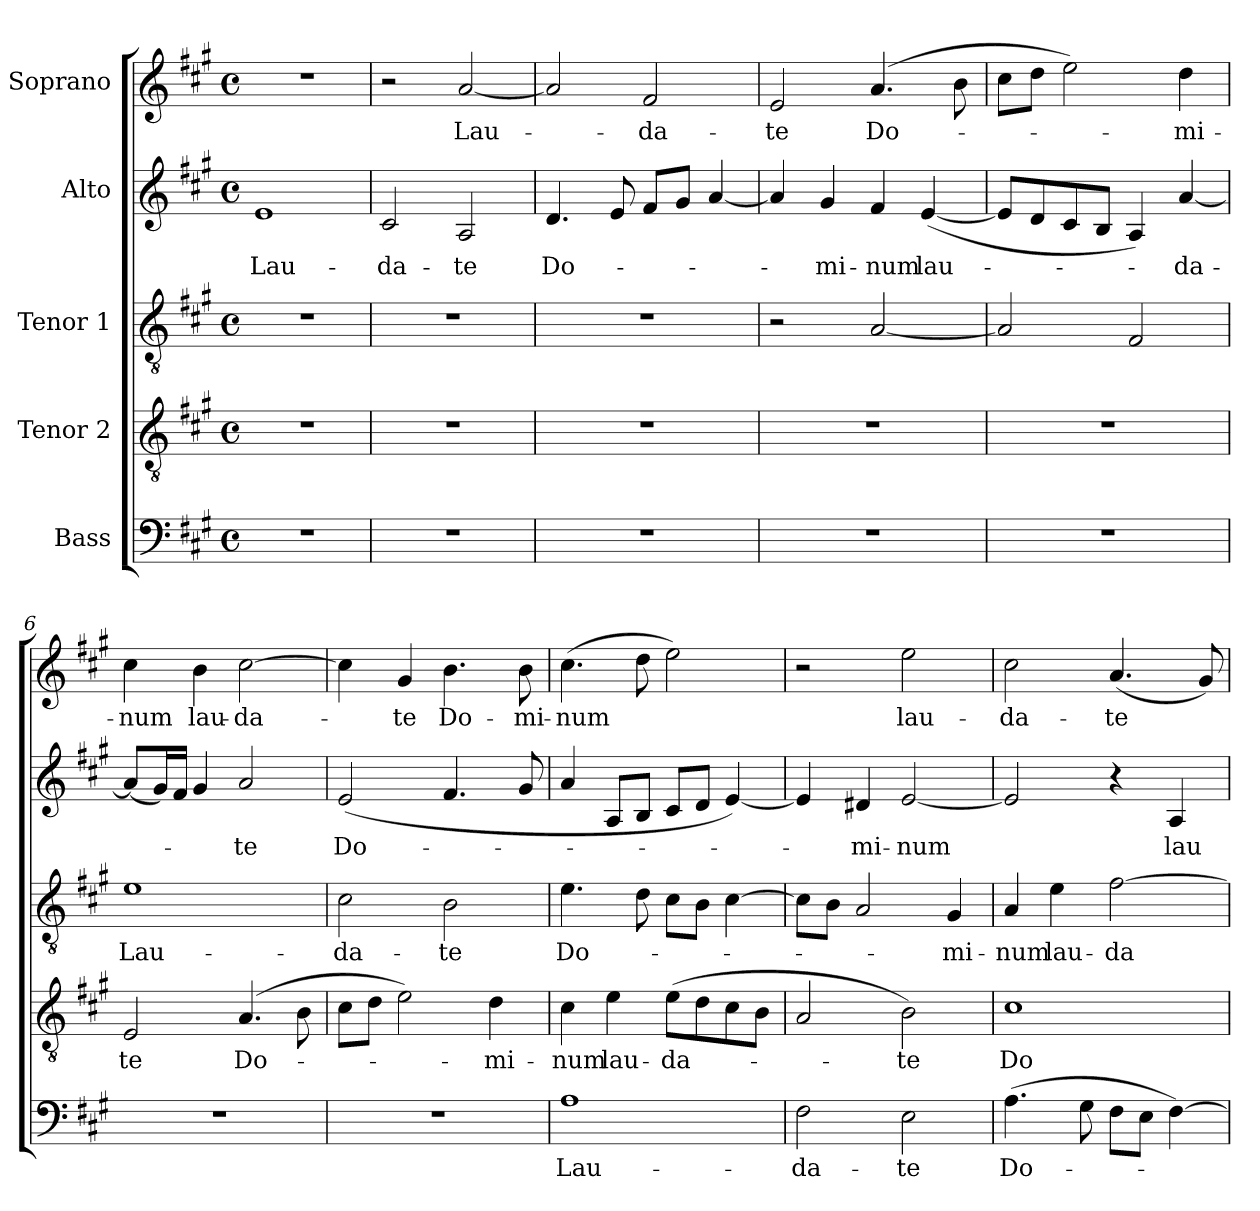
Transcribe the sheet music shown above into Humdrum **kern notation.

**kern	**text	**kern	**text	**kern	**text	**kern	**text	**kern	**text
*part5	*part5	*part4	*part4	*part3	*part3	*part2	*part2	*part1	*part1
*staff5	*staff5	*staff4	*staff4	*staff3	*staff3	*staff2	*staff2	*staff1	*staff1
*I"Bass	*	*I"Tenor 2	*	*I"Tenor 1	*	*I"Alto	*	*I"Soprano	*
*clefF4	*	*clefGv2	*	*clefGv2	*	*clefG2	*	*clefG2	*
*k[f#c#g#]	*	*k[f#c#g#]	*	*k[f#c#g#]	*	*k[f#c#g#]	*	*k[f#c#g#]	*
*f#:	*	*f#:	*	*f#:	*	*f#:	*	*f#:	*
*M4/4	*	*M4/4	*	*M4/4	*	*M4/4	*	*M4/4	*
*met(c)	*	*met(c)	*	*met(c)	*	*met(c)	*	*met(c)	*
=1	=1	=1	=1	=1	=1	=1	=1	=1	=1
1r	.	1r	.	1r	.	1e	Lau-	1r	.
=2	=2	=2	=2	=2	=2	=2	=2	=2	=2
1r	.	1r	.	1r	.	2c#/	-da-	2r	.
.	.	.	.	.	.	2A/	-te	[2a/	Lau-
=3	=3	=3	=3	=3	=3	=3	=3	=3	=3
1r	.	1r	.	1r	.	4.d/	Do-	2a/]	.
.	.	.	.	.	.	8e/	.	.	.
.	.	.	.	.	.	8f#/L	.	2f#/	-da-
.	.	.	.	.	.	8g#/J	.	.	.
.	.	.	.	.	.	[4a/	.	.	.
=4	=4	=4	=4	=4	=4	=4	=4	=4	=4
1r	.	1r	.	2r	.	4a/]	.	2e/	-te
.	.	.	.	.	.	4g#/	-mi-	.	.
.	.	.	.	[2A/	.	4f#/	-num	(4.a/	Do-
.	.	.	.	.	.	([4e/	lau-	.	.
.	.	.	.	.	.	.	.	8b\	.
=5	=5	=5	=5	=5	=5	=5	=5	=5	=5
1r	.	1r	.	2A/]	.	8e/L]	.	8cc#\L	.
.	.	.	.	.	.	8d/	.	8dd\J	.
.	.	.	.	.	.	8c#/	.	2ee\)	.
.	.	.	.	.	.	8B/J	.	.	.
.	.	.	.	2F#/	.	4A/)	.	.	.
.	.	.	.	.	.	[4a/	-da-	4dd\	-mi-
!!LO:LB:g=z
=6	=6	=6	=6	=6	=6	=6	=6	=6	=6
1r	.	2E/	te	1e	Lau-	(8a/L]	.	4cc#\	-num
.	.	.	.	.	.	16g#/L)	.	.	.
.	.	.	.	.	.	16f#/JJ	.	.	.
.	.	.	.	.	.	4g#/	.	4b\	lau-
.	.	(4.A/	Do-	.	.	2a/	-te	[2cc#\	-da-
.	.	8B\	.	.	.	.	.	.	.
=7	=7	=7	=7	=7	=7	=7	=7	=7	=7
1r	.	8c#\L	.	2c#\	-da-	(2e/	Do-	4cc#\]	.
.	.	8d\J	.	.	.	.	.	.	.
.	.	2e\)	.	.	.	.	.	4g#/	-te
.	.	.	.	2B\	-te	4.f#/	.	4.b\	Do-
.	.	4d\	-mi-	.	.	.	.	.	.
.	.	.	.	.	.	8g#/	.	8b\	-mi-
=8	=8	=8	=8	=8	=8	=8	=8	=8	=8
1A	Lau-	4c#\	-num	4.e\	Do-	4a/	.	(4.cc#\	-num
.	.	4e\	lau-	.	.	8A/L	.	.	.
.	.	.	.	8d\	.	8B/J	.	8dd\	.
.	.	(8e\L	-da-	8c#\L	.	8c#/L	.	2ee\)	.
.	.	8d\	.	8B\J	.	8d/J	.	.	.
.	.	8c#\	.	[4c#\	.	[4e/)	.	.	.
.	.	8B\J	.	.	.	.	.	.	.
=9	=9	=9	=9	=9	=9	=9	=9	=9	=9
2F#\	-da-	2A/	.	8c#\L]	.	4e/]	.	2r	.
.	.	.	.	8B\J	.	.	.	.	.
.	.	.	.	2A/	.	4d#X/	-mi-	.	.
2E\	-te	2B\)	-te	.	.	[2e/	-num	2ee\	lau-
.	.	.	.	4G#/	-mi-	.	.	.	.
=10	=10	=10	=10	=10	=10	=10	=10	=10	=10
(4.A\	Do-	1c#	Do-	4A/	-num	2e/]	.	2cc#\	-da-
.	.	.	.	4e\	lau-	.	.	.	.
8G#\	.	.	.	.	.	.	.	.	.
8F#\L	.	.	.	[2f#\	-da-	4r	.	(4.a/	-te
8E\J	.	.	.	.	.	.	.	.	.
[4F#\)	.	.	.	.	.	4A/	lau-	.	.
.	.	.	.	.	.	.	.	8g#/)	.
=	=	=	=	=	=	=	=	=	=
*-	*-	*-	*-	*-	*-	*-	*-	*-	*-
